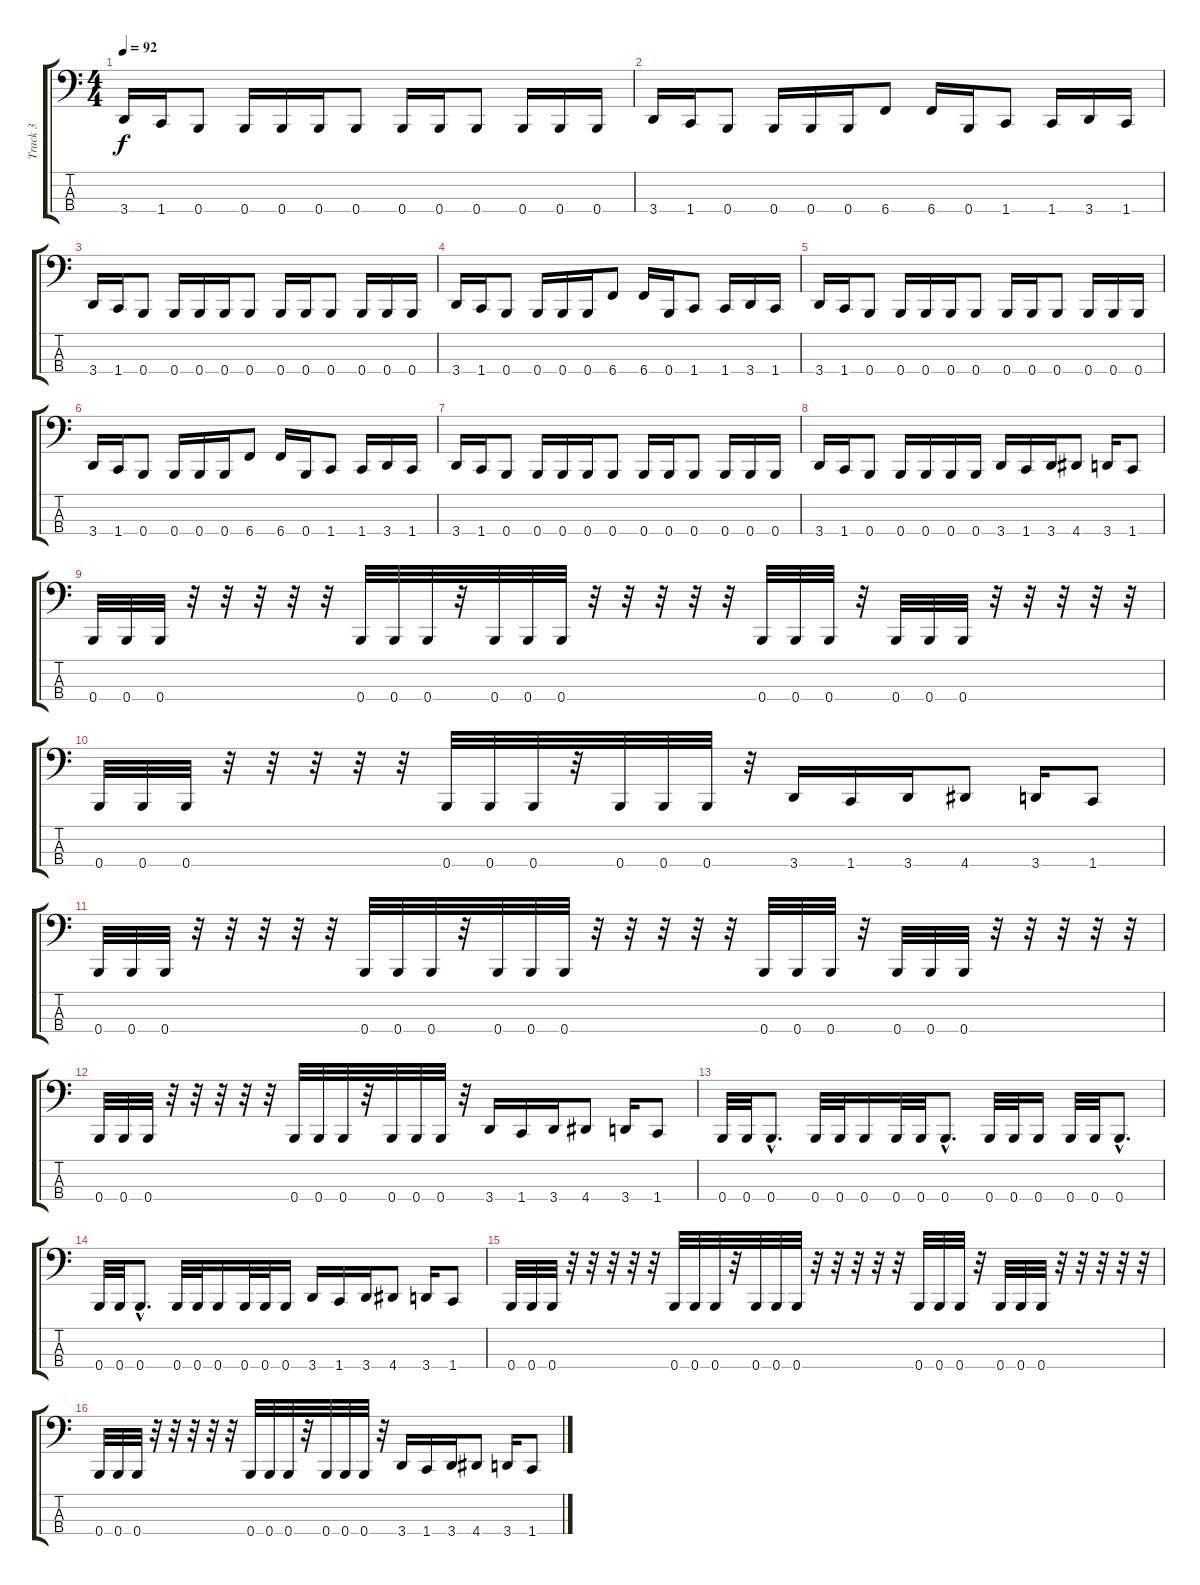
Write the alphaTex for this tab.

\track ("Track 3" "Track 3") {instrument electricbasspick}
\staff {score tabs}
\tuning (E2 B1 Gb1 B0) {hide}
\ts (4 4)
\tempo 92
\clef f4
\ks c
3.4.16{dy f instrument electricbasspick} 1.4.16 0.4.8 0.4.16 0.4.16 0.4.16 0.4.8 0.4.16 0.4.16 0.4.8 0.4.16 0.4.16 0.4.16 |
3.4.16 1.4.16 0.4.8 0.4.16 0.4.16 0.4.16 6.4.8 6.4.16 0.4.16 1.4.8 1.4.16 3.4.16 1.4.16 |
3.4.16 1.4.16 0.4.8 0.4.16 0.4.16 0.4.16 0.4.8 0.4.16 0.4.16 0.4.8 0.4.16 0.4.16 0.4.16 |
3.4.16 1.4.16 0.4.8 0.4.16 0.4.16 0.4.16 6.4.8 6.4.16 0.4.16 1.4.8 1.4.16 3.4.16 1.4.16 |
3.4.16 1.4.16 0.4.8 0.4.16 0.4.16 0.4.16 0.4.8 0.4.16 0.4.16 0.4.8 0.4.16 0.4.16 0.4.16 |
3.4.16 1.4.16 0.4.8 0.4.16 0.4.16 0.4.16 6.4.8 6.4.16 0.4.16 1.4.8 1.4.16 3.4.16 1.4.16 |
3.4.16 1.4.16 0.4.8 0.4.16 0.4.16 0.4.16 0.4.8 0.4.16 0.4.16 0.4.8 0.4.16 0.4.16 0.4.16 |
3.4.16 1.4.16 0.4.8 0.4.16 0.4.16 0.4.16 0.4.16 3.4.16 1.4.16 3.4.16 4.4.8 3.4.16 1.4.8 |
0.4.32 0.4.32 0.4.32 r.32 r.32 r.32 r.32 r.32 0.4.32 0.4.32 0.4.32 r.32 0.4.32 0.4.32 0.4.32 r.32 r.32 r.32 r.32 r.32 0.4.32 0.4.32 0.4.32 r.32 0.4.32 0.4.32 0.4.32 r.32 r.32 r.32 r.32 r.32 |
0.4.32 0.4.32 0.4.32 r.32 r.32 r.32 r.32 r.32 0.4.32 0.4.32 0.4.32 r.32 0.4.32 0.4.32 0.4.32 r.32 3.4.16 1.4.16 3.4.16 4.4.8 3.4.16 1.4.8 |
0.4.32 0.4.32 0.4.32 r.32 r.32 r.32 r.32 r.32 0.4.32 0.4.32 0.4.32 r.32 0.4.32 0.4.32 0.4.32 r.32 r.32 r.32 r.32 r.32 0.4.32 0.4.32 0.4.32 r.32 0.4.32 0.4.32 0.4.32 r.32 r.32 r.32 r.32 r.32 |
0.4.32 0.4.32 0.4.32 r.32 r.32 r.32 r.32 r.32 0.4.32 0.4.32 0.4.32 r.32 0.4.32 0.4.32 0.4.32 r.32 3.4.16 1.4.16 3.4.16 4.4.8 3.4.16 1.4.8 |
0.4.32 0.4.32 0.4{hac}.8{d} 0.4.32 0.4.32 0.4.16 0.4.32 0.4.32 0.4{hac}.8{d} 0.4.32 0.4.32 0.4.16 0.4.32 0.4.32 0.4{hac}.8{d} |
0.4.32 0.4.32 0.4{hac}.8{d} 0.4.32 0.4.32 0.4.16 0.4.32 0.4.32 0.4.16 3.4.16 1.4.16 3.4.16 4.4.8 3.4.16 1.4.8 |
0.4.32 0.4.32 0.4.32 r.32 r.32 r.32 r.32 r.32 0.4.32 0.4.32 0.4.32 r.32 0.4.32 0.4.32 0.4.32 r.32 r.32 r.32 r.32 r.32 0.4.32 0.4.32 0.4.32 r.32 0.4.32 0.4.32 0.4.32 r.32 r.32 r.32 r.32 r.32 |
0.4.32 0.4.32 0.4.32 r.32 r.32 r.32 r.32 r.32 0.4.32 0.4.32 0.4.32 r.32 0.4.32 0.4.32 0.4.32 r.32 3.4.16 1.4.16 3.4.16 4.4.8 3.4.16 1.4.8
